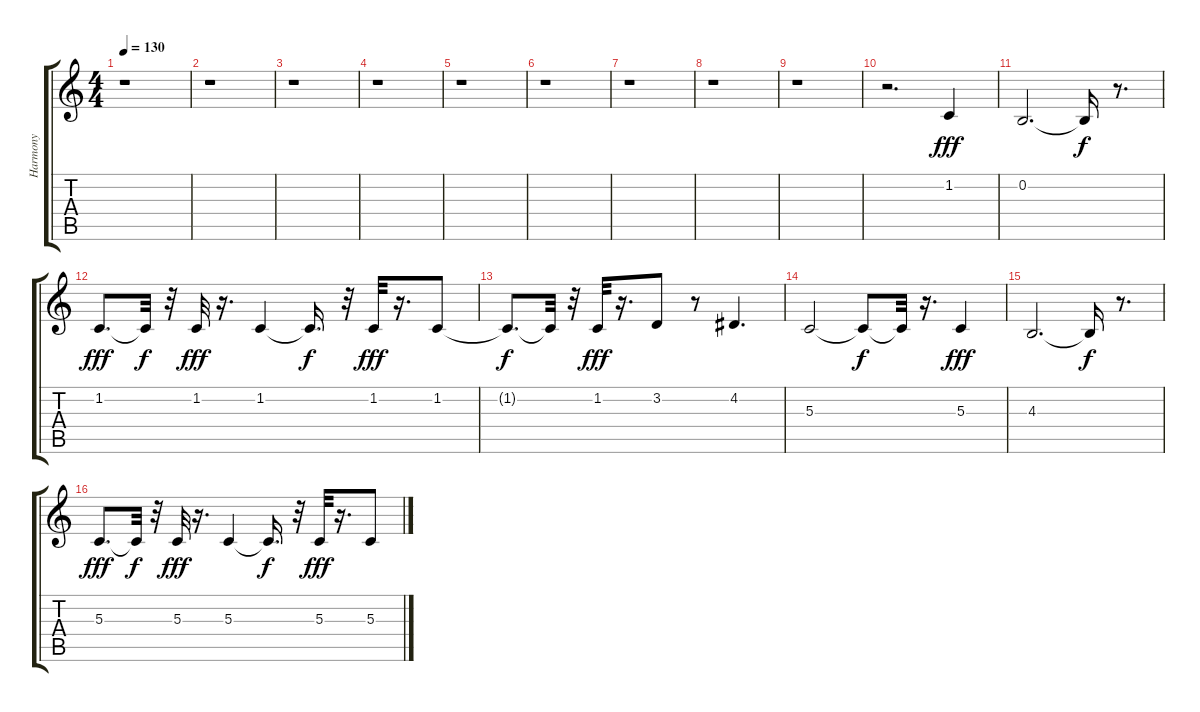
\track ("Harmony" "Harmony") {instrument clarinet}
\staff {score tabs}
\tuning (E4 B3 G3 D3 A2 E2) {hide}
\ts (4 4)
\tempo 130
\clef g2
\ks c
r.1{dy f} |
r.1 |
r.1 |
r.1 |
r.1 |
r.1 |
r.1 |
r.1 |
r.1 |
r.2{d} 1.2.4{dy fff} |
0.2.2{d} 0.2{t}.16{dy f} r.8{d} |
1.2.8{d dy fff} 1.2{t}.32{dy f} r.32 1.2.32{dy fff} r.16{d} 1.2.4 1.2{t}.16{d dy f} r.32 1.2.32{dy fff} r.16{d} 1.2.8 |
1.2{t}.8{d dy f} 1.2{t}.32 r.32 1.2.32{dy fff} r.16{d} 3.2.8 r.8 4.2.4{d} |
5.3.2 5.3{t}.8{dy f} 5.3{t}.32 r.16{d} 5.3.4{dy fff} |
4.3.2{d} 4.3{t}.16{dy f} r.8{d} |
5.3.8{d dy fff} 5.3{t}.32{dy f} r.32 5.3.32{dy fff} r.16{d} 5.3.4 5.3{t}.16{d dy f} r.32 5.3.32{dy fff} r.16{d} 5.3.8
